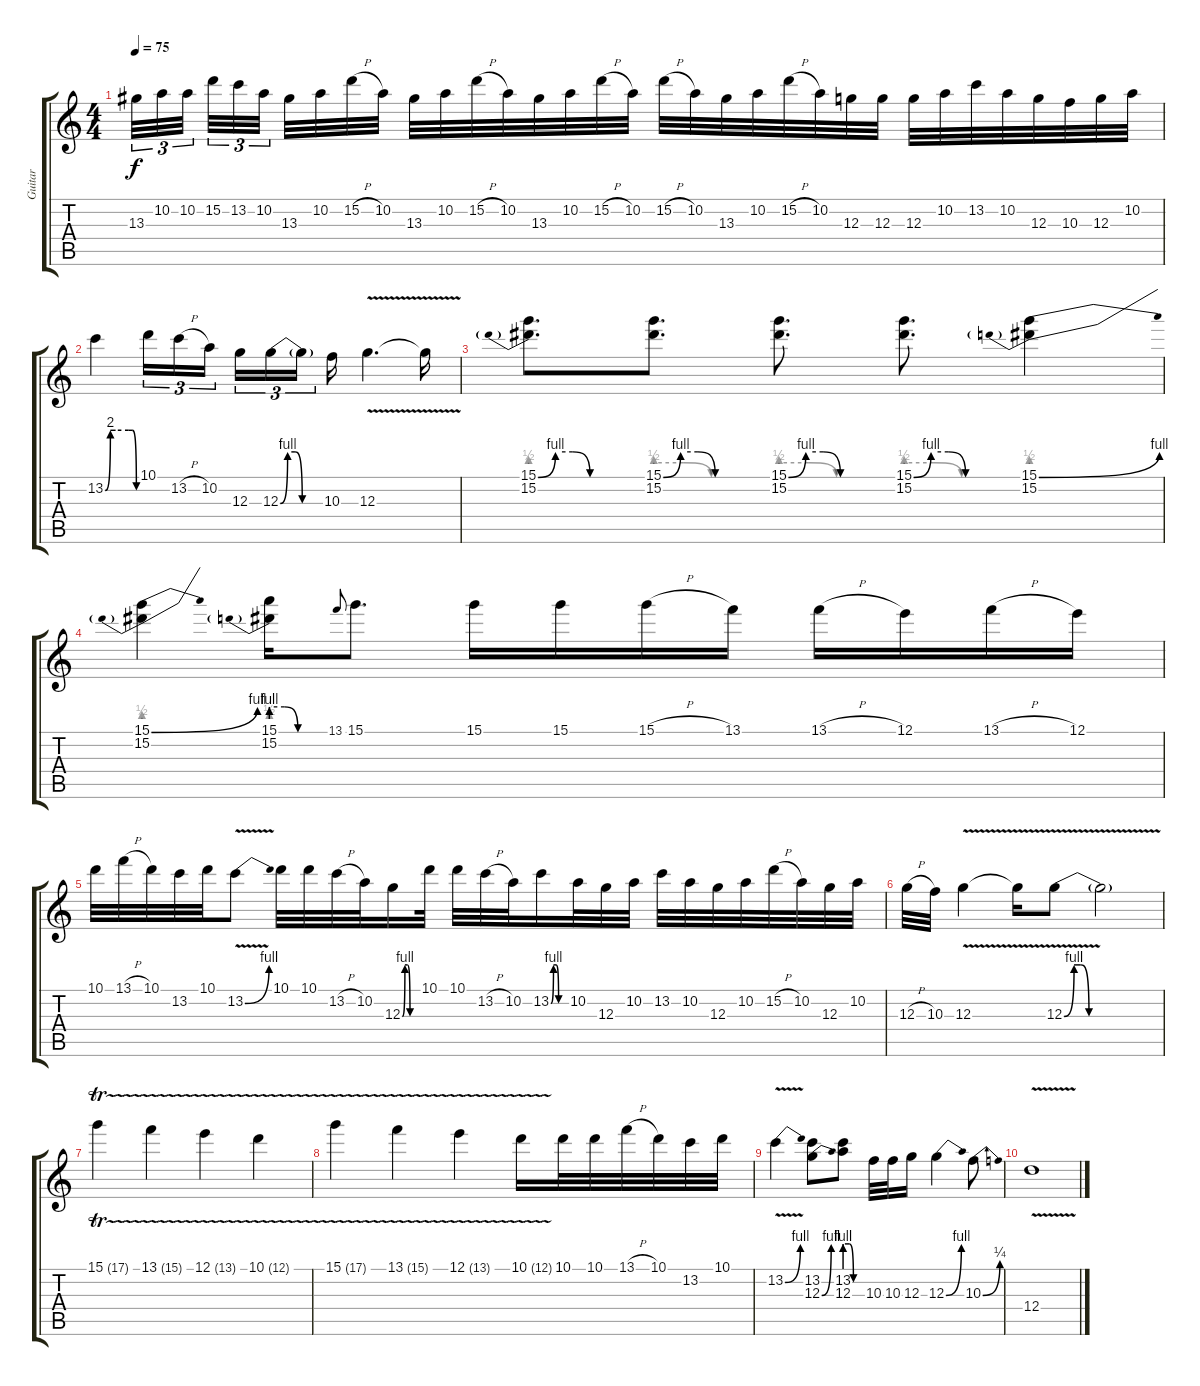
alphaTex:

\track ("Guitar" "Guitar") {instrument overdrivenguitar}
\staff {score tabs}
\tuning (E4 B3 G3 D3 A2 E2) {hide}
\ts (4 4)
\tempo 75
\clef g2
\ks c
13.3.32{tu (3 2) dy f} 10.2.32{tu (3 2)} 10.2.32{tu (3 2) beam splitsecondary} 15.2.32{tu (3 2)} 13.2.32{tu (3 2)} 10.2.32{tu (3 2) beam splitsecondary} 13.3.32 10.2.32 15.2{h}.32 10.2.32 13.3.32 10.2.32 15.2{h}.32 10.2.32 13.3.32 10.2.32 15.2{h}.32 10.2.32 15.2{h}.32 10.2.32 13.3.32 10.2.32 15.2{h}.32 10.2.32 12.3.32 12.3.32 12.3.32 10.2.32 13.2.32 10.2.32 12.3.32 10.3.32 12.3.32 10.2.32 |
13.2{be (custom 0 0 10 8 20 8 45 8 52 8 60 0)}.4 10.1.16{tu (3 2)} 13.2{h}.16{tu (3 2)} 10.2.16{tu (3 2) beam splitsecondary} 12.3.16{tu (3 2)} 12.3{be (custom 0 0 10 4 20 4 30 0 60 0)}.16{tu (3 2)} 12.3{t}.16{tu (3 2)} 10.3.16 12.3{v}.4{d} 12.3{t}.16 |
(15.1{be (custom 0 0 10 4 20 4 30 0 60 0)} 15.2{be (prebend 0 2 60 2)}).8{d} (15.1{be (custom 0 0 10 4 20 4 30 0 60 0)} 15.2{be (custom 0 2 15 2 30 0 60 0)}).8{d} (15.1{be (custom 0 0 10 4 20 4 30 0 60 0)} 15.2{be (custom 0 2 15 2 30 0 60 0)}).8{d} (15.1{be (custom 0 0 10 4 20 4 30 0 60 0)} 15.2{be (custom 0 2 15 2 30 0 60 0)}).8{d} (15.1{be (bend 0 0 60 4)} 15.2{be (prebend 0 2 60 2)}).4 |
(15.1{be (bend 0 0 60 4)} 15.2{be (prebend 0 2 60 2)}).4 (15.1{be (custom 0 4 15 4 30 0 60 0)} 15.2{be (prebend 0 2 60 2)}).16 13.1.8{gr onbeat} 15.1.8{d} 15.1.16 15.1.16 15.1{h}.16 13.1.16 13.1{h}.16 12.1.16 13.1{h}.16 12.1.16 |
10.1.32 13.1{h}.32 10.1.32 13.2.32 10.1.32 13.2{be (bend 0 0 60 4) v}.8 10.1.32 10.1.32 13.2{h}.32 10.2.32 12.3{be (custom 0 0 10 4 20 4 30 0 60 0)}.16 10.1.32 10.1.32 13.2{h}.32 10.2.32 13.2{be (custom 0 0 10 4 20 4 30 0 60 0)}.16 10.2.32 12.3.32 10.2.32 13.2.32 10.2.32 12.3.32 10.2.32 15.2{h}.32 10.2.32 12.3.32 10.2.32 |
12.3{h}.32 10.3.32 12.3{v}.4 12.3{t}.16 12.3{be (custom 0 0 6 4 10 4 15 0 30 0 60 0) v}.8 12.3{t}.2 |
15.1{tr (17 32)}.4 13.1{tr (15 32)}.4 12.1{tr (13 32)}.4 10.1{tr (12 32)}.4 |
15.1{tr (17 32)}.4 13.1{tr (15 32)}.4 12.1{tr (13 32)}.4 10.1{tr (12 32)}.16 10.1.32 10.1.32 13.1{h}.32 10.1.32 13.2.32 10.1.32 |
13.2{be (bend 0 0 60 4) v}.4 (13.2 12.3{be (bend 0 0 60 4)}).8 (13.2 12.3{be (custom 0 4 15 4 30 0 60 0)}).8 10.3.32 10.3.32 12.3.16 12.3{be (bend 0 0 60 4)}.4 10.3{be (bend 0 0 60 1)}.8 |
12.4{v}.1
